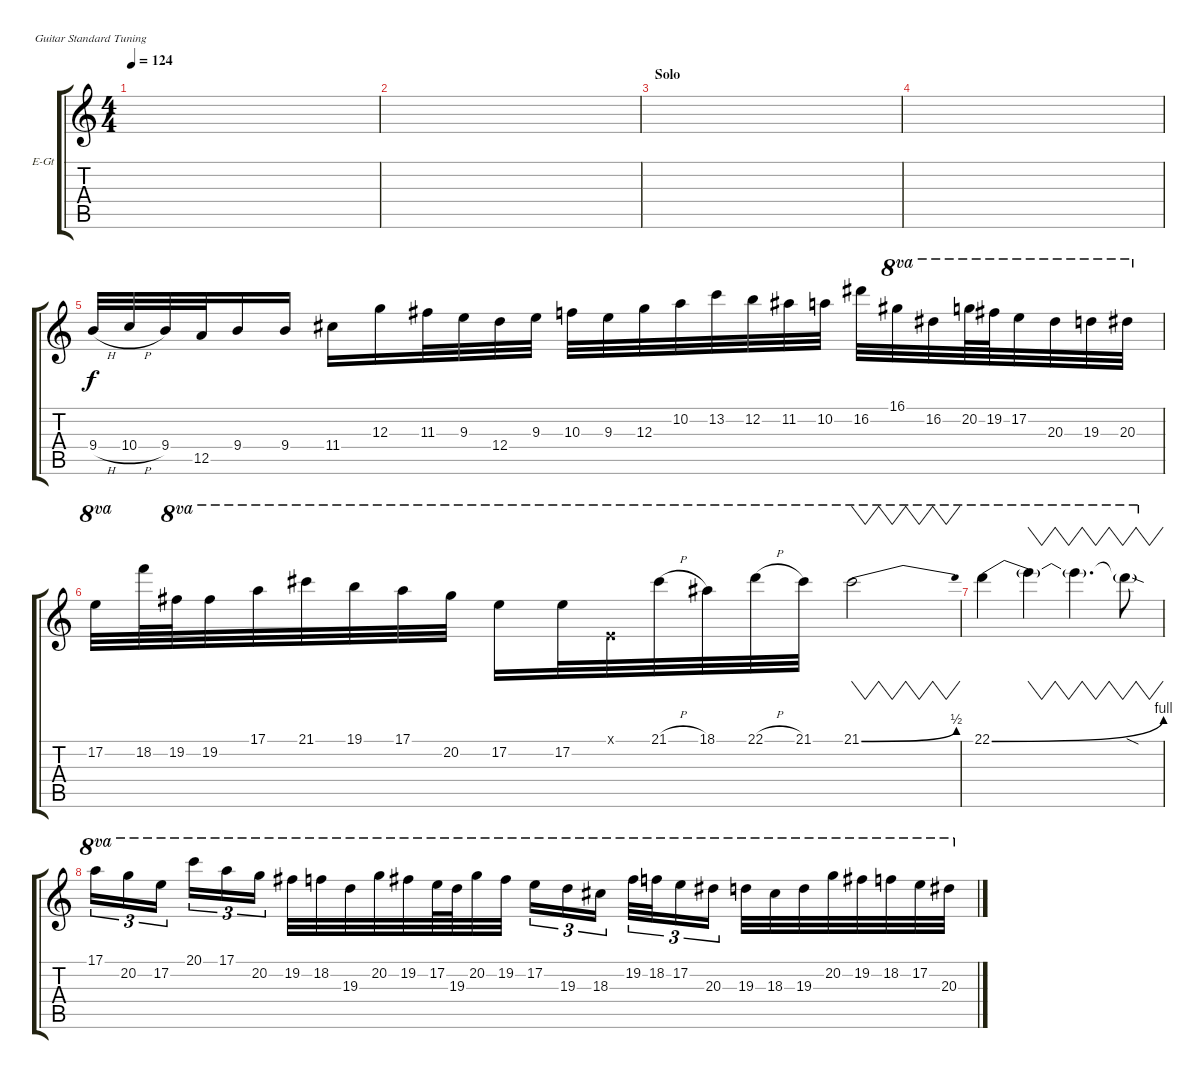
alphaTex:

\defaultSystemsLayout 4
\bracketExtendMode groupsimilarinstruments
\firstSystemTrackNameOrientation horizontal
\otherSystemsTrackNameOrientation horizontal
\track ("VINNIE VINCENT SOLO" "E-Gt") {solo instrument distortionguitar}
\staff {score tabs}
\tuning (E4 B3 G3 D3 A2 E2)
\ts (4 4)
\tempo 124
\clef g2
\ks c
|
|
\section ("" "Solo")
|
|
9.4{h}.32{beam invert} 10.4{h}.32 9.4.32 12.5.32 9.4.16 9.4.16 11.4.16 12.3.16 11.3.32 9.3.32 12.4.32 9.3.32 10.3.32 9.3.32 12.3.32 10.2.32 13.2.32 12.2.32 11.2.32 10.2.32 16.2.32 16.1.32{ot 8va} 16.2.32{ot 8va} 20.2.64{ot 8va} 19.2.64{ot 8va} 17.2.32{ot 8va} 20.3.32{ot 8va} 19.3.32{ot 8va} 20.3.32{ot 8va} |
17.2.32{ot 8va} 18.2.64 19.2.64{ot 8va} 19.2.32{ot 8va} 17.1.32{ot 8va} 21.1.32{ot 8va} 19.1.32{ot 8va} 17.1.32{ot 8va} 20.2.32{ot 8va} 17.2.16{ot 8va} 17.2.32{ot 8va} 0.1{x}.32{ot 8va} 21.1{h}.32{ot 8va} 18.1.32{ot 8va} 22.1{h}.32{ot 8va} 21.1.32{ot 8va} 21.1{be (bend 0 0 19.2 2)}.2{vw ot 8va} |
22.1{be (bend 0 0 15 4)}.4{ot 8va} 22.1{t}.4{vw ot 8va} 22.1{t}.4{vw d ot 8va} 22.1{sod t}.8{vw ot 8va} |
17.1.16{tu (3 2) ot 8va} 20.2.16{tu (3 2) ot 8va} 17.2.16{tu (3 2) ot 8va} 20.1.16{tu (3 2) ot 8va} 17.1.16{tu (3 2) ot 8va} 20.2.16{tu (3 2) ot 8va} 19.2.32{ot 8va} 18.2.32{ot 8va} 19.3.32{ot 8va} 20.2.32{ot 8va} 19.2.32{ot 8va} 17.2.64{ot 8va} 19.3.64{ot 8va} 20.2.32{ot 8va} 19.2.32{ot 8va} 17.2.16{tu (3 2) ot 8va} 19.3.16{tu (3 2) ot 8va} 18.3.16{tu (3 2) ot 8va} 19.2.32{tu (3 2) ot 8va} 18.2.32{tu (3 2) ot 8va} 17.2.16{tu (3 2) ot 8va} 20.3.16{tu (3 2) ot 8va} 19.3.32{ot 8va} 18.3.32{ot 8va} 19.3.32{ot 8va} 20.2.32{ot 8va} 19.2.32{ot 8va} 18.2.32{ot 8va} 17.2.32{ot 8va} 20.3.32{ot 8va}
